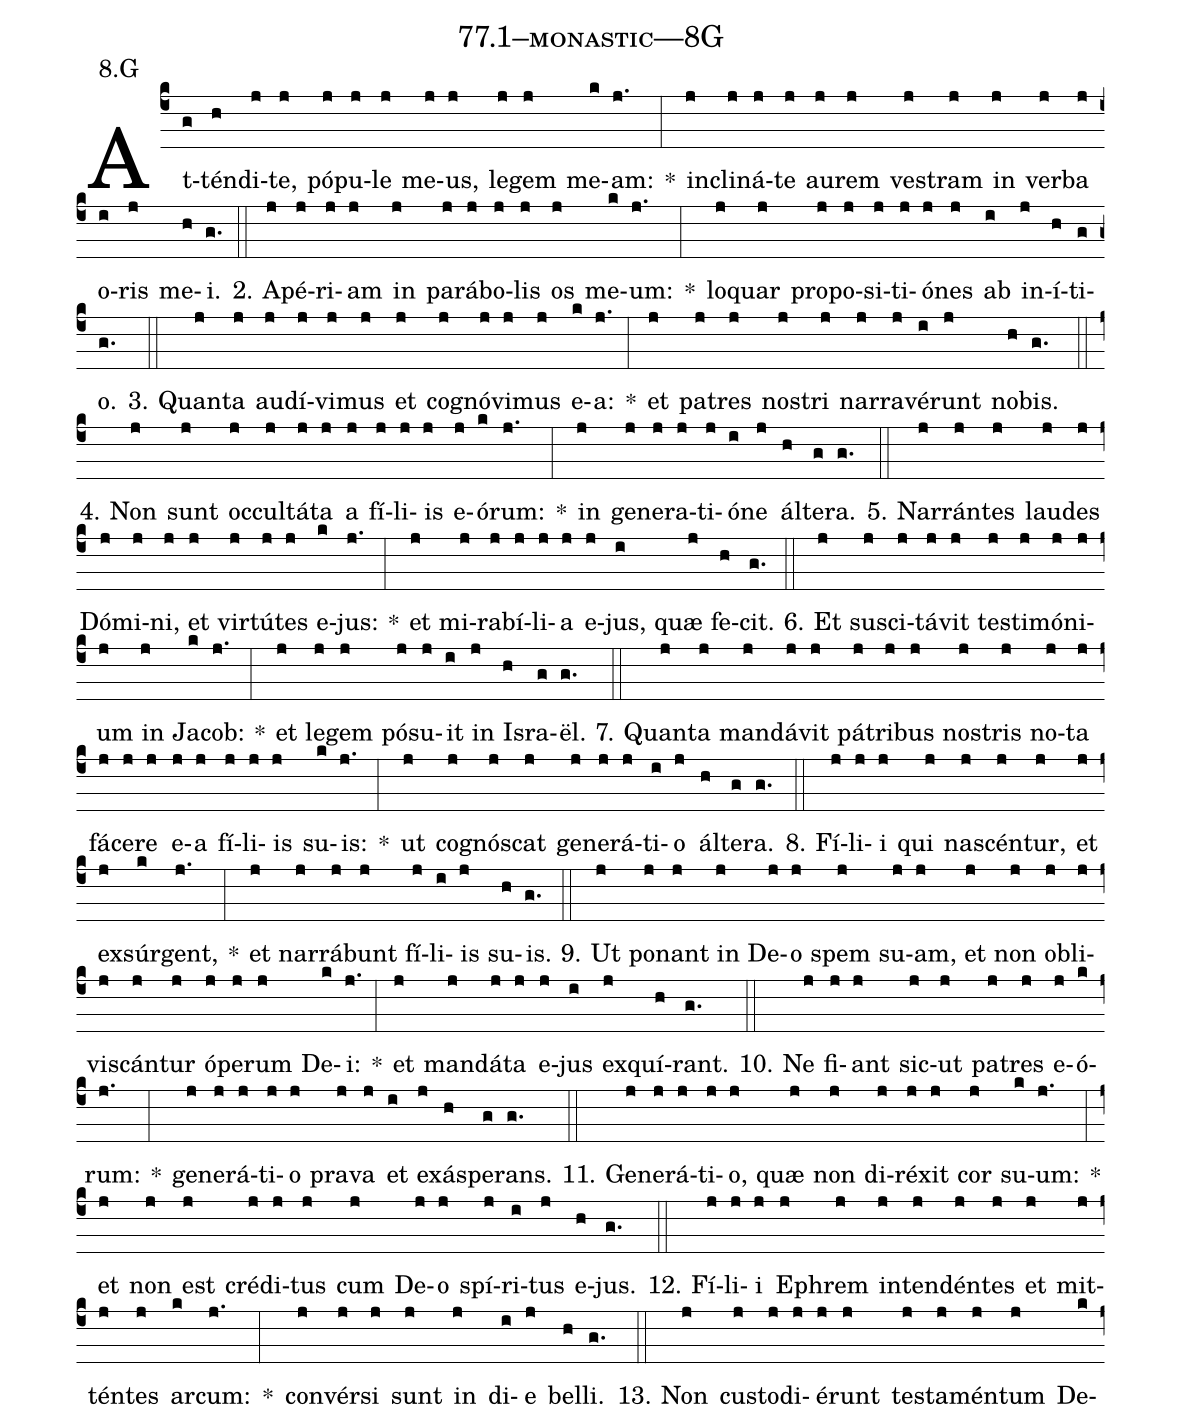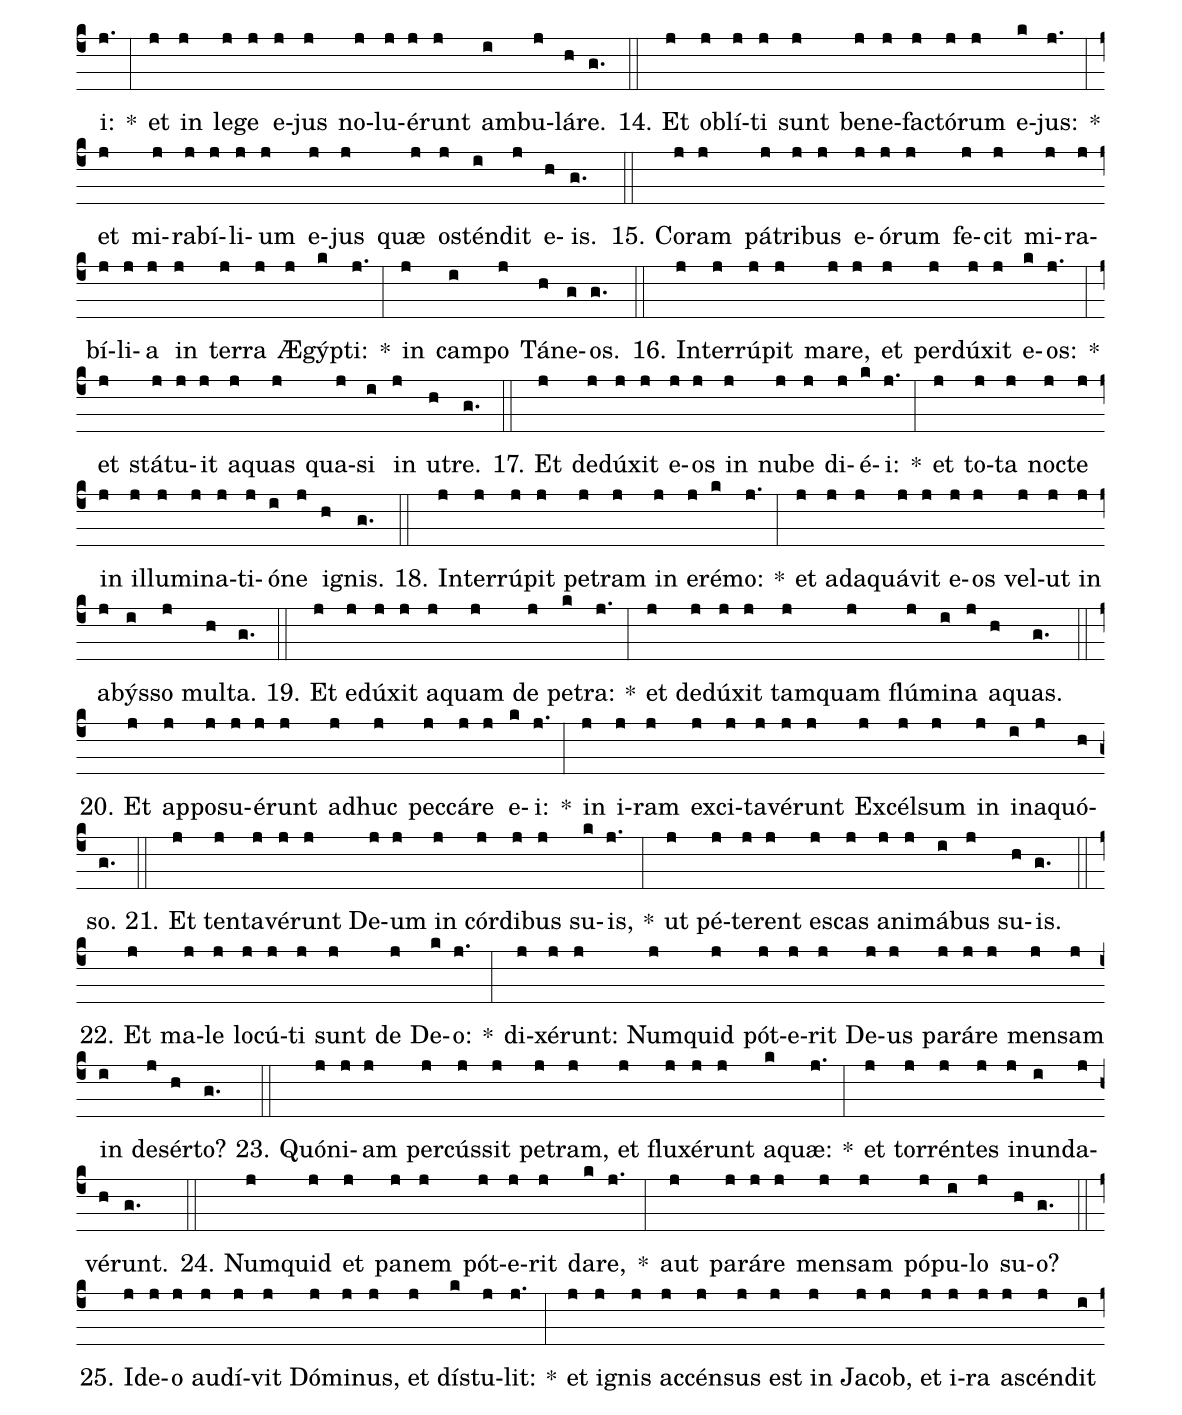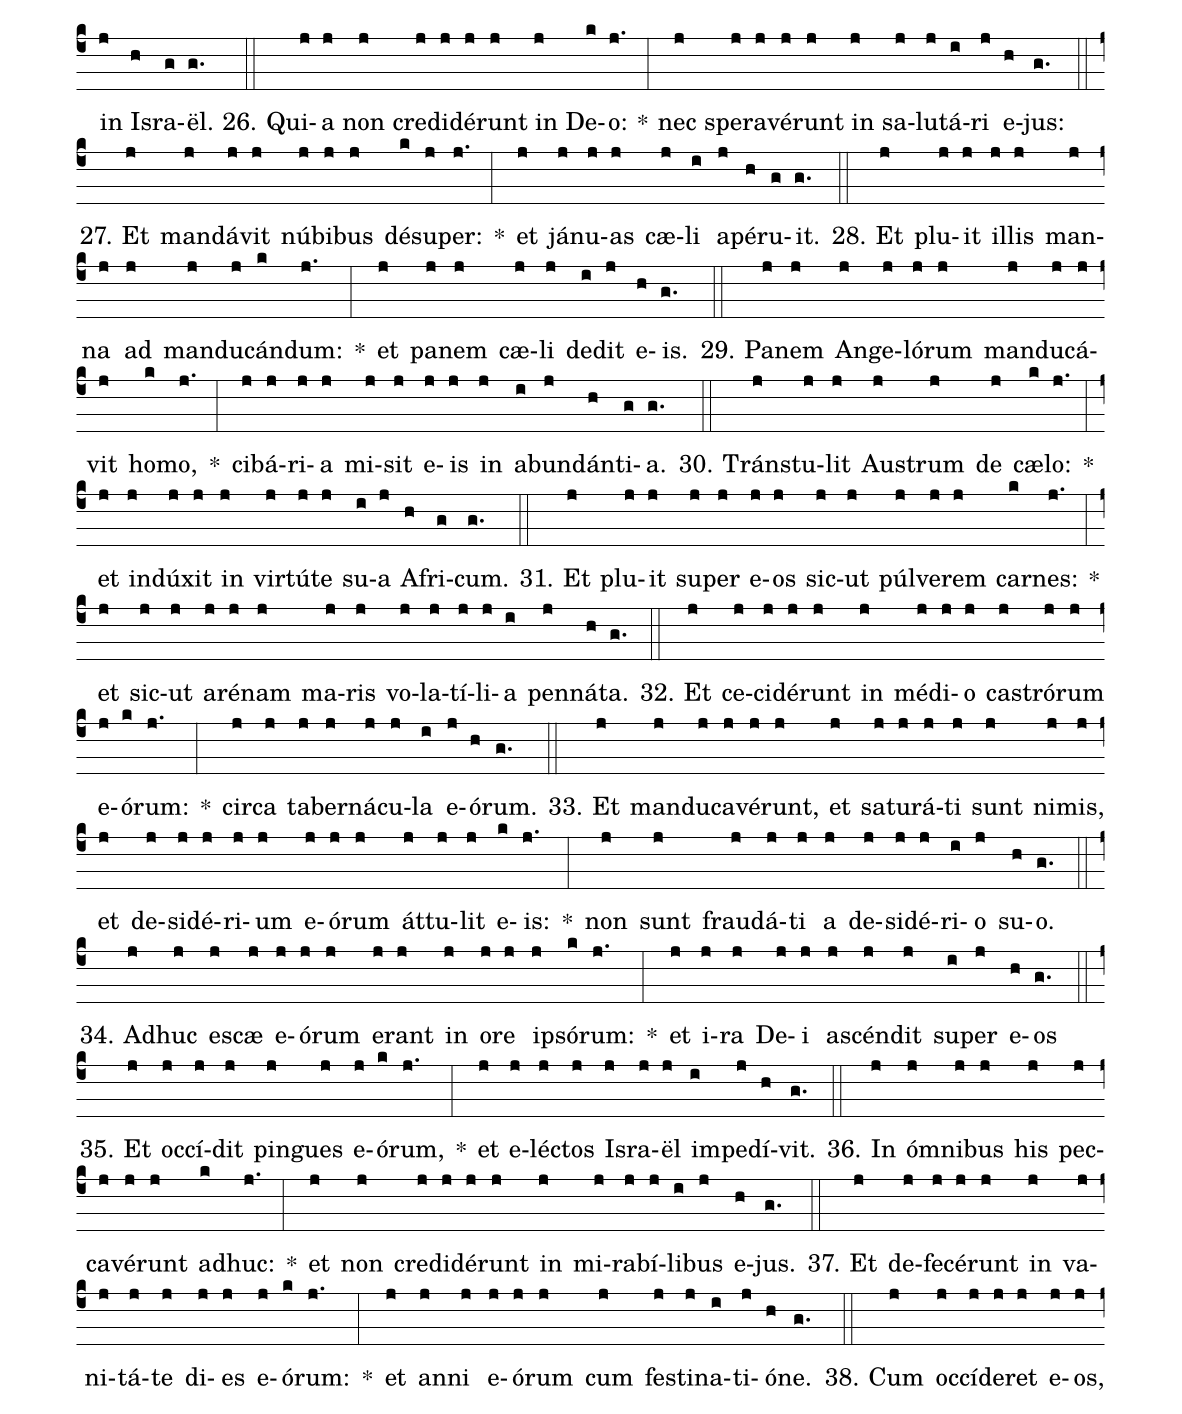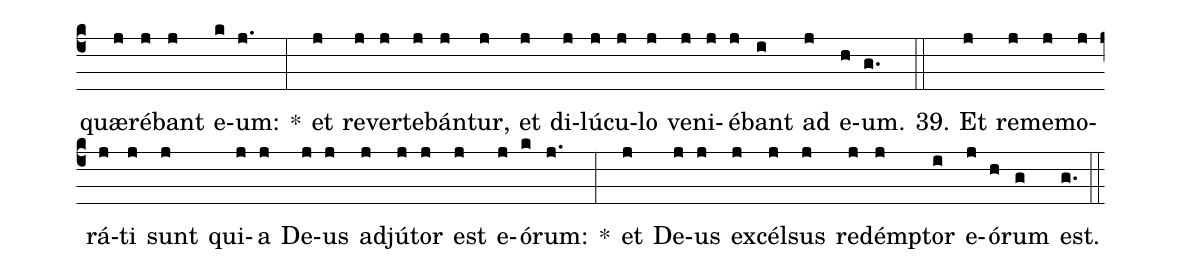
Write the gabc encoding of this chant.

name: 77.1--monastic---8G;
annotation: 8.G;
%%
(c4)At(g)tén(h)di(j)te,(j) pó(j)pu(j)le(j) me(j)us,(j) le(j)gem(j) me(k)am:(j.) *(:) in(j)cli(j)ná(j)te(j) au(j)rem(j) ves(j)tram(j) in(j) ver(j)ba(j) o(i)ris(j) me(h)i.(g.) (::)
2. A(j)pé(j)ri(j)am(j) in(j) pa(j)rá(j)bo(j)lis(j) os(j) me(k)um:(j.) *(:) lo(j)quar(j) pro(j)po(j)si(j)ti(j)ó(j)nes(j) ab(i) in(j)í(h)ti(g)o.(g.) (::)
3. Quan(j)ta(j) au(j)dí(j)vi(j)mus(j) et(j) co(j)gnó(j)vi(j)mus(j) e(k)a:(j.) *(:) et(j) pa(j)tres(j) nos(j)tri(j) nar(j)ra(j)vé(i)runt(j) no(h)bis.(g.) (::)
4. Non(j) sunt(j) oc(j)cul(j)tá(j)ta(j) a(j) fí(j)li(j)is(j) e(j)ó(k)rum:(j.) *(:) in(j) ge(j)ne(j)ra(j)ti(j)ó(i)ne(j) ál(h)te(g)ra.(g.) (::)
5. Nar(j)rán(j)tes(j) lau(j)des(j) Dó(j)mi(j)ni,(j) et(j) vir(j)tú(j)tes(j) e(k)jus:(j.) *(:) et(j) mi(j)ra(j)bí(j)li(j)a(j) e(j)jus,(i) quæ(j) fe(h)cit.(g.) (::)
6. Et(j) su(j)sci(j)tá(j)vit(j) tes(j)ti(j)mó(j)ni(j)um(j) in(j) Ja(k)cob:(j.) *(:) et(j) le(j)gem(j) pó(j)su(j)it(i) in(j) Is(h)ra(g)ël.(g.) (::)
7. Quan(j)ta(j) man(j)dá(j)vit(j) pá(j)tri(j)bus(j) nos(j)tris(j) no(j)ta(j) fá(j)ce(j)re(j) e(j)a(j) fí(j)li(j)is(j) su(k)is:(j.) *(:) ut(j) co(j)gnós(j)cat(j) ge(j)ne(j)rá(j)ti(i)o(j) ál(h)te(g)ra.(g.) (::)
8. Fí(j)li(j)i(j) qui(j) na(j)scén(j)tur,(j) et(j) ex(j)súr(k)gent,(j.) *(:) et(j) nar(j)rá(j)bunt(j) fí(j)li(i)is(j) su(h)is.(g.) (::)
9. Ut(j) po(j)nant(j) in(j) De(j)o(j) spem(j) su(j)am,(j) et(j) non(j) ob(j)li(j)vis(j)cán(j)tur(j) ó(j)pe(j)rum(j) De(k)i:(j.) *(:) et(j) man(j)dá(j)ta(j) e(j)jus(i) ex(j)quí(h)rant.(g.) (::)
10. Ne(j) fi(j)ant(j) sic(j)ut(j) pa(j)tres(j) e(j)ó(k)rum:(j.) *(:) ge(j)ne(j)rá(j)ti(j)o(j) pra(j)va(j) et(i) ex(j)ás(h)pe(g)rans.(g.) (::)
11. Ge(j)ne(j)rá(j)ti(j)o,(j) quæ(j) non(j) di(j)ré(j)xit(j) cor(j) su(k)um:(j.) *(:) et(j) non(j) est(j) cré(j)di(j)tus(j) cum(j) De(j)o(j) spí(j)ri(i)tus(j) e(h)jus.(g.) (::)
12. Fí(j)li(j)i(j) E(j)phrem(j) in(j)ten(j)dén(j)tes(j) et(j) mit(j)tén(j)tes(j) ar(k)cum:(j.) *(:) con(j)vér(j)si(j) sunt(j) in(j) di(i)e(j) bel(h)li.(g.) (::)
13. Non(j) cus(j)to(j)di(j)é(j)runt(j) tes(j)ta(j)mén(j)tum(j) De(k)i:(j.) *(:) et(j) in(j) le(j)ge(j) e(j)jus(j) no(j)lu(j)é(j)runt(j) am(i)bu(j)lá(h)re.(g.) (::)
14. Et(j) ob(j)lí(j)ti(j) sunt(j) be(j)ne(j)fac(j)tó(j)rum(j) e(k)jus:(j.) *(:) et(j) mi(j)ra(j)bí(j)li(j)um(j) e(j)jus(j) quæ(j) os(j)tén(i)dit(j) e(h)is.(g.) (::)
15. Co(j)ram(j) pá(j)tri(j)bus(j) e(j)ó(j)rum(j) fe(j)cit(j) mi(j)ra(j)bí(j)li(j)a(j) in(j) ter(j)ra(j) Æ(j)gýp(k)ti:(j.) *(:) in(j) cam(i)po(j) Tá(h)ne(g)os.(g.) (::)
16. In(j)ter(j)rú(j)pit(j) ma(j)re,(j) et(j) per(j)dú(j)xit(j) e(k)os:(j.) *(:) et(j) stá(j)tu(j)it(j) a(j)quas(j) qua(j)si(i) in(j) u(h)tre.(g.) (::)
17. Et(j) de(j)dú(j)xit(j) e(j)os(j) in(j) nu(j)be(j) di(j)é(k)i:(j.) *(:) et(j) to(j)ta(j) noc(j)te(j) in(j) il(j)lu(j)mi(j)na(j)ti(j)ó(i)ne(j) i(h)gnis.(g.) (::)
18. In(j)ter(j)rú(j)pit(j) pe(j)tram(j) in(j) e(j)ré(k)mo:(j.) *(:) et(j) ad(j)a(j)quá(j)vit(j) e(j)os(j) vel(j)ut(j) in(j) a(j)býs(i)so(j) mul(h)ta.(g.) (::)
19. Et(j) e(j)dú(j)xit(j) a(j)quam(j) de(j) pe(k)tra:(j.) *(:) et(j) de(j)dú(j)xit(j) tam(j)quam(j) flú(j)mi(i)na(j) a(h)quas.(g.) (::)
20. Et(j) ap(j)po(j)su(j)é(j)runt(j) ad(j)huc(j) pec(j)cá(j)re(j) e(k)i:(j.) *(:) in(j) i(j)ram(j) ex(j)ci(j)ta(j)vé(j)runt(j) Ex(j)cél(j)sum(j) in(j) in(i)a(j)quó(h)so.(g.) (::)
21. Et(j) ten(j)ta(j)vé(j)runt(j) De(j)um(j) in(j) cór(j)di(j)bus(j) su(k)is,(j.) *(:) ut(j) pé(j)te(j)rent(j) es(j)cas(j) a(j)ni(j)má(i)bus(j) su(h)is.(g.) (::)
22. Et(j) ma(j)le(j) lo(j)cú(j)ti(j) sunt(j) de(j) De(k)o:(j.) *(:) di(j)xé(j)runt:(j) Num(j)quid(j) pót(j)e(j)rit(j) De(j)us(j) pa(j)rá(j)re(j) men(j)sam(j) in(i) de(j)sér(h)to?(g.) (::)
23. Quón(j)i(j)am(j) per(j)cús(j)sit(j) pe(j)tram,(j) et(j) flu(j)xé(j)runt(j) a(k)quæ:(j.) *(:) et(j) tor(j)rén(j)tes(j) in(j)un(i)da(j)vé(h)runt.(g.) (::)
24. Num(j)quid(j) et(j) pa(j)nem(j) pót(j)e(j)rit(j) da(k)re,(j.) *(:) aut(j) pa(j)rá(j)re(j) men(j)sam(j) pó(j)pu(i)lo(j) su(h)o?(g.) (::)
25. Id(j)e(j)o(j) au(j)dí(j)vit(j) Dó(j)mi(j)nus,(j) et(j) dís(k)tu(j)lit:(j.) *(:) et(j) i(j)gnis(j) ac(j)cén(j)sus(j) est(j) in(j) Ja(j)cob,(j) et(j) i(j)ra(j) a(j)scén(j)dit(i) in(j) Is(h)ra(g)ël.(g.) (::)
26. Qui(j)a(j) non(j) cre(j)di(j)dé(j)runt(j) in(j) De(k)o:(j.) *(:) nec(j) spe(j)ra(j)vé(j)runt(j) in(j) sa(j)lu(j)tá(i)ri(j) e(h)jus:(g.) (::)
27. Et(j) man(j)dá(j)vit(j) nú(j)bi(j)bus(j) dé(k)su(j)per:(j.) *(:) et(j) já(j)nu(j)as(j) cæ(j)li(i) a(j)pé(h)ru(g)it.(g.) (::)
28. Et(j) plu(j)it(j) il(j)lis(j) man(j)na(j) ad(j) man(j)du(j)cán(k)dum:(j.) *(:) et(j) pa(j)nem(j) cæ(j)li(j) de(i)dit(j) e(h)is.(g.) (::)
29. Pa(j)nem(j) An(j)ge(j)ló(j)rum(j) man(j)du(j)cá(j)vit(j) ho(k)mo,(j.) *(:) ci(j)bá(j)ri(j)a(j) mi(j)sit(j) e(j)is(j) in(j) ab(i)un(j)dán(h)ti(g)a.(g.) (::)
30. Tráns(j)tu(j)lit(j) Aus(j)trum(j) de(j) cæ(k)lo:(j.) *(:) et(j) in(j)dú(j)xit(j) in(j) vir(j)tú(j)te(j) su(i)a(j) A(h)fri(g)cum.(g.) (::)
31. Et(j) plu(j)it(j) su(j)per(j) e(j)os(j) sic(j)ut(j) púl(j)ve(j)rem(j) car(k)nes:(j.) *(:) et(j) sic(j)ut(j) a(j)ré(j)nam(j) ma(j)ris(j) vo(j)la(j)tí(j)li(j)a(i) pen(j)ná(h)ta.(g.) (::)
32. Et(j) ce(j)ci(j)dé(j)runt(j) in(j) mé(j)di(j)o(j) cas(j)tró(j)rum(j) e(j)ó(k)rum:(j.) *(:) cir(j)ca(j) ta(j)ber(j)ná(j)cu(j)la(i) e(j)ó(h)rum.(g.) (::)
33. Et(j) man(j)du(j)ca(j)vé(j)runt,(j) et(j) sa(j)tu(j)rá(j)ti(j) sunt(j) ni(j)mis,(j) et(j) de(j)si(j)dé(j)ri(j)um(j) e(j)ó(j)rum(j) át(j)tu(j)lit(j) e(k)is:(j.) *(:) non(j) sunt(j) frau(j)dá(j)ti(j) a(j) de(j)si(j)dé(j)ri(i)o(j) su(h)o.(g.) (::)
34. Ad(j)huc(j) e(j)scæ(j) e(j)ó(j)rum(j) e(j)rant(j) in(j) o(j)re(j) ip(j)só(k)rum:(j.) *(:) et(j) i(j)ra(j) De(j)i(j) a(j)scén(j)dit(j) su(i)per(j) e(h)os(g.) (::)
35. Et(j) oc(j)cí(j)dit(j) pin(j)gues(j) e(j)ó(k)rum,(j.) *(:) et(j) e(j)léc(j)tos(j) Is(j)ra(j)ël(j) im(i)pe(j)dí(h)vit.(g.) (::)
36. In(j) óm(j)ni(j)bus(j) his(j) pec(j)ca(j)vé(j)runt(j) ad(k)huc:(j.) *(:) et(j) non(j) cre(j)di(j)dé(j)runt(j) in(j) mi(j)ra(j)bí(j)li(i)bus(j) e(h)jus.(g.) (::)
37. Et(j) de(j)fe(j)cé(j)runt(j) in(j) va(j)ni(j)tá(j)te(j) di(j)es(j) e(j)ó(k)rum:(j.) *(:) et(j) an(j)ni(j) e(j)ó(j)rum(j) cum(j) fes(j)ti(j)na(i)ti(j)ó(h)ne.(g.) (::)
38. Cum(j) oc(j)cí(j)de(j)ret(j) e(j)os,(j) quæ(j)ré(j)bant(j) e(k)um:(j.) *(:) et(j) re(j)ver(j)te(j)bán(j)tur,(j) et(j) di(j)lú(j)cu(j)lo(j) ve(j)ni(j)é(j)bant(i) ad(j) e(h)um.(g.) (::)
39. Et(j) re(j)me(j)mo(j)rá(j)ti(j) sunt(j) qui(j)a(j) De(j)us(j) ad(j)jú(j)tor(j) est(j) e(j)ó(k)rum:(j.) *(:) et(j) De(j)us(j) ex(j)cél(j)sus(j) red(j)émp(j)tor(i) e(j)ó(h)rum(g) est.(g.) (::)
